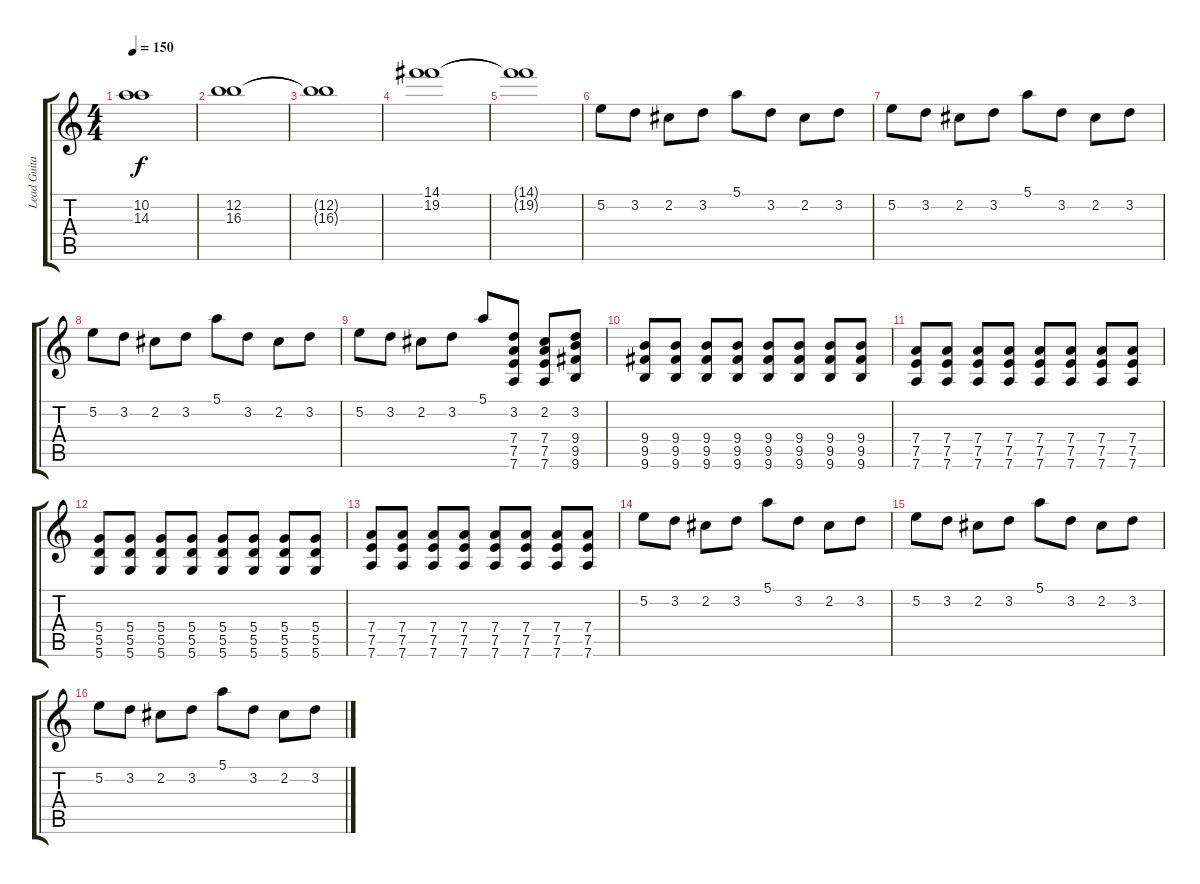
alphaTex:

\track ("Lead Guitar" "Lead Guita") {instrument overdrivenguitar}
\staff {score tabs}
\tuning (E4 B3 G3 D3 A2 D2) {hide}
\ts (4 4)
\tempo 150
\clef g2
\ks c
(10.2{t} 14.3{t}).1{dy f} |
(12.2 16.3).1 |
(12.2{t} 16.3{t}).1 |
(14.1 19.2).1 |
(14.1{t} 19.2{t}).1 |
5.2.8 3.2.8 2.2.8 3.2.8 5.1.8 3.2.8 2.2.8 3.2.8 |
5.2.8 3.2.8 2.2.8 3.2.8 5.1.8 3.2.8 2.2.8 3.2.8 |
5.2.8 3.2.8 2.2.8 3.2.8 5.1.8 3.2.8 2.2.8 3.2.8 |
5.2.8 3.2.8 2.2.8 3.2.8 5.1.8 (3.2 7.4 7.5 7.6).8 (2.2 7.4 7.5 7.6).8 (3.2 9.4 9.5 9.6).8 |
(9.4 9.5 9.6).8 (9.4 9.5 9.6).8 (9.4 9.5 9.6).8 (9.4 9.5 9.6).8 (9.4 9.5 9.6).8 (9.4 9.5 9.6).8 (9.4 9.5 9.6).8 (9.4 9.5 9.6).8 |
(7.4 7.5 7.6).8 (7.4 7.5 7.6).8 (7.4 7.5 7.6).8 (7.4 7.5 7.6).8 (7.4 7.5 7.6).8 (7.4 7.5 7.6).8 (7.4 7.5 7.6).8 (7.4 7.5 7.6).8 |
(5.4 5.5 5.6).8 (5.4 5.5 5.6).8 (5.4 5.5 5.6).8 (5.4 5.5 5.6).8 (5.4 5.5 5.6).8 (5.4 5.5 5.6).8 (5.4 5.5 5.6).8 (5.4 5.5 5.6).8 |
(7.4 7.5 7.6).8 (7.4 7.5 7.6).8 (7.4 7.5 7.6).8 (7.4 7.5 7.6).8 (7.4 7.5 7.6).8 (7.4 7.5 7.6).8 (7.4 7.5 7.6).8 (7.4 7.5 7.6).8 |
5.2.8 3.2.8 2.2.8 3.2.8 5.1.8 3.2.8 2.2.8 3.2.8 |
5.2.8 3.2.8 2.2.8 3.2.8 5.1.8 3.2.8 2.2.8 3.2.8 |
5.2.8 3.2.8 2.2.8 3.2.8 5.1.8 3.2.8 2.2.8 3.2.8
